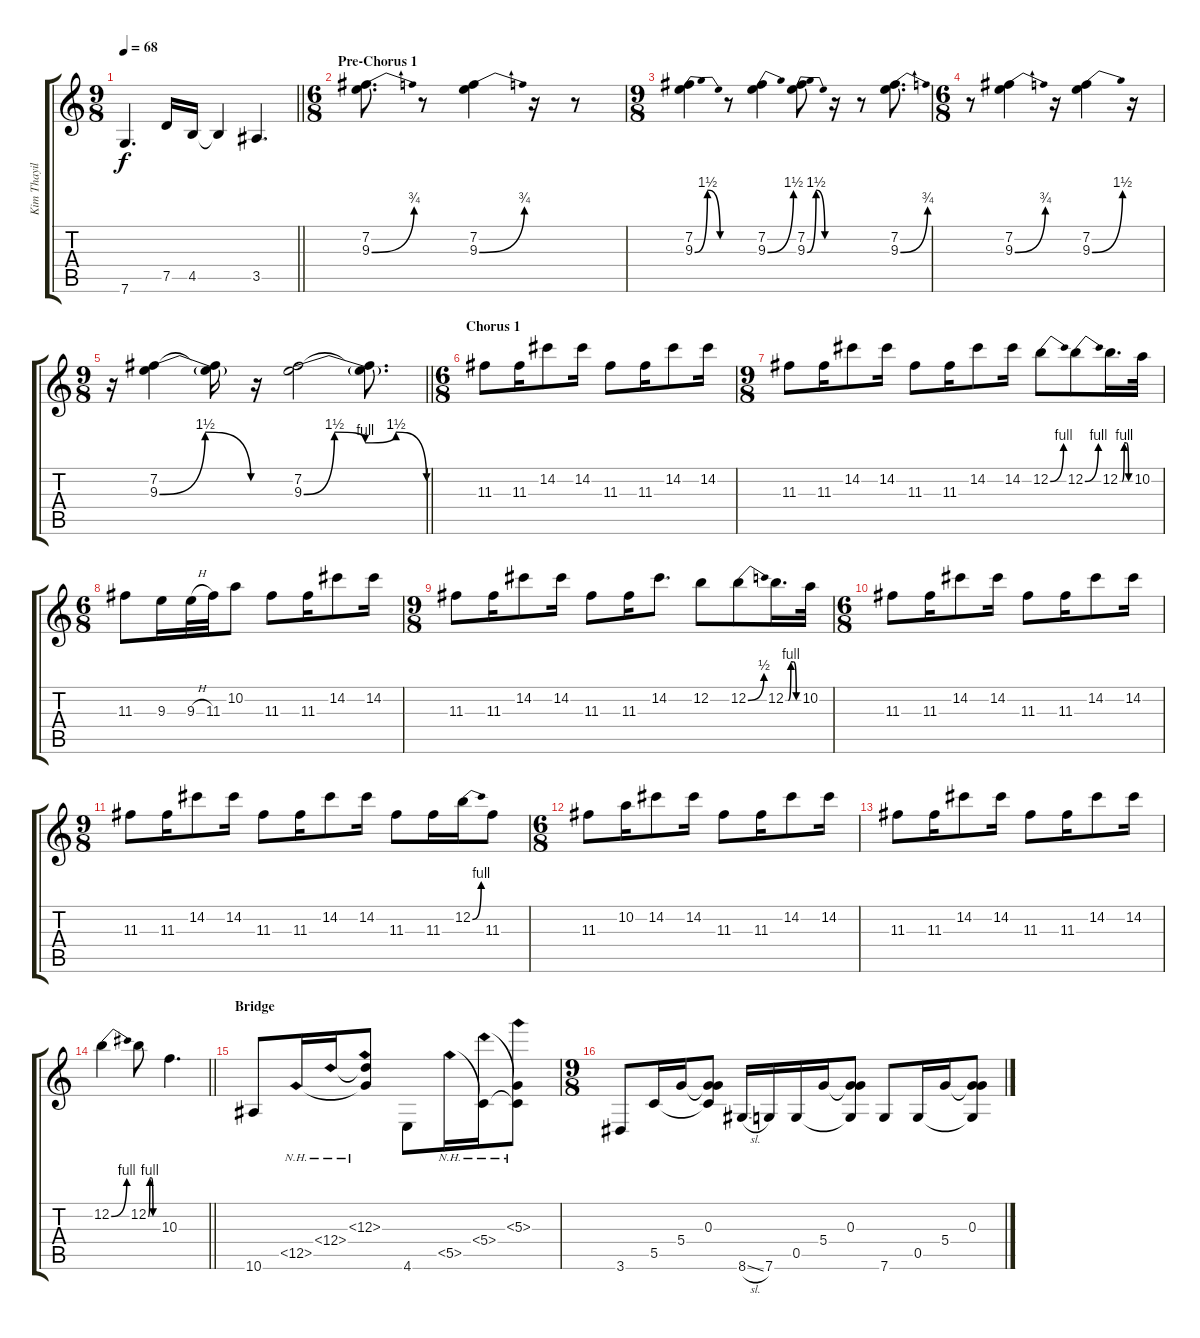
\track ("Kim Thayil" "Kim Thayil") {instrument distortionguitar}
\staff {score tabs}
\tuning (E4 B3 G3 D3 G2 C2) {hide}
\ts (9 8)
\tempo 68
\clef g2
\barLineRight lightlight
\ks c
7.6.4{d dy f} 7.5.16 4.5.16 4.5{t}.4 3.5.4{d} |
\ts (6 8)
\section ("" "Pre-Chorus 1")
(7.2 9.3{be (bend 0 0 60 3)}).8{d} r.8 (7.2 9.3{be (bend 0 0 60 3)}).4 r.16 r.8 |
\ts (9 8)
(7.2 9.3{be (bendrelease 0 0 15 6 45 6 60 0)}).4 r.8 (7.2 9.3{be (bend 0 0 60 6)}).4 (7.2 9.3{be (bendrelease 0 0 15 6 30 6 60 0)}).8 r.16 r.8 (7.2 9.3{be (bend 0 0 60 3)}).8{d} |
\ts (6 8)
r.8 (7.2 9.3{be (bend 0 0 60 3)}).4 r.16 (7.2 9.3{be (bend 0 0 60 6)}).4 r.16 |
\ts (9 8)
\barLineRight lightlight
r.16 (7.2 9.3{be (bendrelease 0 0 15 6 45 6 60 0)}).4 (7.2{t} 9.3{t}).16 r.16 (7.2 9.3{be (custom 0 0 15 6 30 4 45 6 60 0)}).2 (7.2{t} 9.3{t}).8{d} |
\ts (6 8)
\section ("" "Chorus 1")
11.3.8{volume 11} 11.3.16 14.2.8 14.2.16 11.3.8 11.3.16 14.2.8 14.2.16 |
\ts (9 8)
11.3.8 11.3.16 14.2.8 14.2.16 11.3.8 11.3.16 14.2.8 14.2.16 12.2{be (bend 0 0 60 4)}.8 12.2{be (bend 0 0 60 4)}.8 12.2{be (custom 0 0 13 0 25 4 38 4 50 0 60 0)}.16{d} 10.2.32 |
\ts (6 8)
11.3.8 9.3.16 9.3{h}.32 11.3.32 10.2.8 11.3.8 11.3.16 14.2.8 14.2.16 |
\ts (9 8)
11.3.8 11.3.16 14.2.8 14.2.16 11.3.8 11.3.16 14.2.8{d} 12.2.8 12.2{be (bend 0 0 60 2)}.8 12.2{be (custom 0 0 13 0 25 4 38 4 50 0 60 0)}.16{d} 10.2.32 |
\ts (6 8)
11.3.8 11.3.16 14.2.8 14.2.16 11.3.8 11.3.16 14.2.8 14.2.16 |
\ts (9 8)
11.3.8 11.3.16 14.2.8 14.2.16 11.3.8 11.3.16 14.2.8 14.2.16 11.3.8 11.3.16 12.2{be (bend 0 0 60 4)}.16 11.3.8 |
\ts (6 8)
11.3.8 10.2.16 14.2.8 14.2.16 11.3.8 11.3.16 14.2.8 14.2.16 |
11.3.8 11.3.16 14.2.8 14.2.16 11.3.8 11.3.16 14.2.8 14.2.16 |
\barLineRight lightlight
12.2{be (bend 0 0 60 4)}.4 12.2{be (custom 0 0 10 4 20 4 30 0 60 0)}.8 10.3.4{d} |
\section ("" "Bridge")
10.6.8{volume 13} 12.5{nh}.16 12.4{nh}.16 (12.3{nh} 12.4{t} 12.5{t}).8 4.6.8 5.5{nh}.16 (5.4{nh} 5.5{t}).16 (5.3{nh} 5.4{t} 5.5{t}).8 |
\ts (9 8)
3.6.8 5.5.16 5.4.16 (0.3 5.4{t} 5.5{t}).8 8.6{sl}.16 7.6.16 0.5.16 5.4.16 (0.3 5.4{t} 0.5{t}).8 7.6.8 0.5.16 5.4.16 (0.3 5.4{t} 0.5{t}).8
